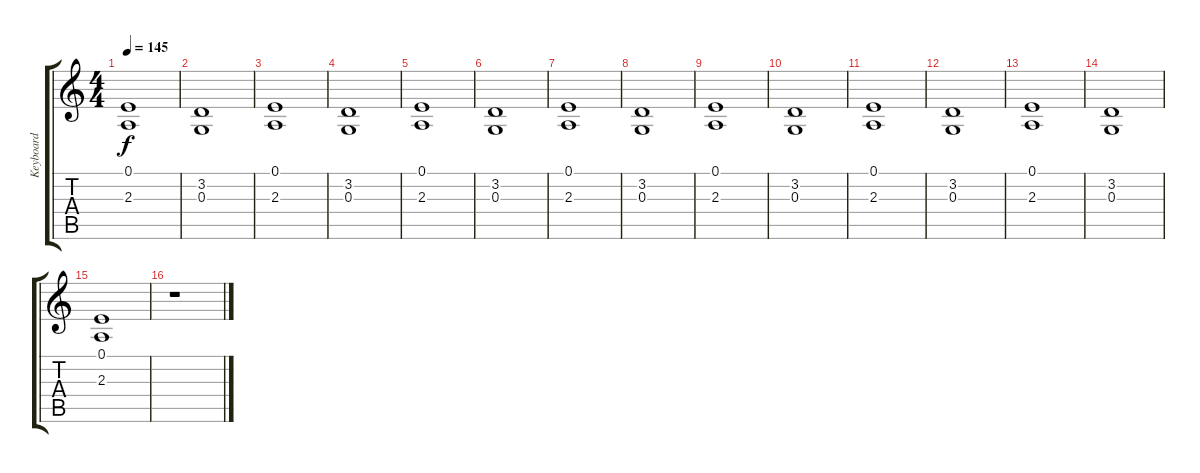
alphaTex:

\track ("Keyboard" "Keyboard") {instrument lead1square}
\staff {score tabs}
\tuning (E4 B3 G3 D3 A2 E2) {hide}
\ts (4 4)
\tempo 145
\clef g2
\ks c
(0.1 2.3).1{dy f} |
(3.2 0.3).1 |
(0.1 2.3).1 |
(3.2 0.3).1 |
(0.1 2.3).1 |
(3.2 0.3).1 |
(0.1 2.3).1 |
(3.2 0.3).1 |
(0.1 2.3).1 |
(3.2 0.3).1 |
(0.1 2.3).1 |
(3.2 0.3).1 |
(0.1 2.3).1 |
(3.2 0.3).1 |
(0.1 2.3).1 |
r.1
